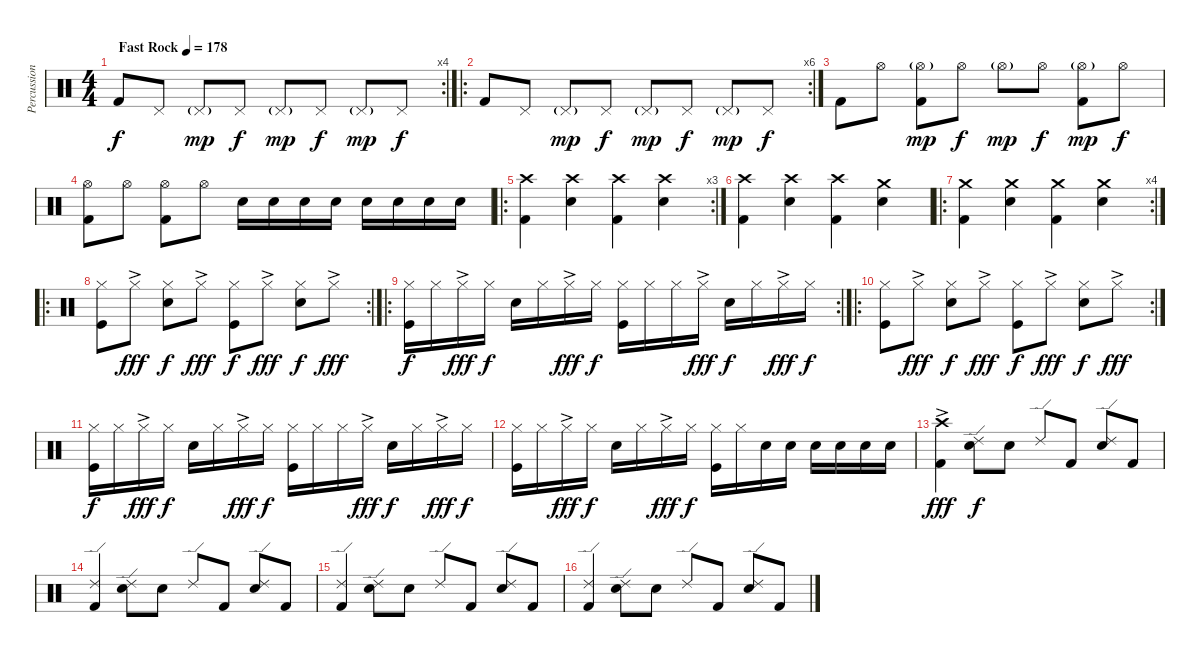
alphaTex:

\track ("Percussions" "Percussion") {instrument percussion}
\staff {score}
\articulation defaults
\rc 4
\ts (4 4)
\tempo (178 "Fast Rock")
\clef neutral
\ks c "Kick (hit) 2".8{dy f} "Pedal Hi-Hat (hit)".8 "Pedal Hi-Hat (hit)"{g}.8{dy mp} "Pedal Hi-Hat (hit)".8{dy f} "Pedal Hi-Hat (hit)"{g}.8{dy mp} "Pedal Hi-Hat (hit)".8{dy f} "Pedal Hi-Hat (hit)"{g}.8{dy mp} "Pedal Hi-Hat (hit)".8{dy f}
|
\ro
\rc 6 "Kick (hit) 2".8 "Pedal Hi-Hat (hit)".8 "Pedal Hi-Hat (hit)"{g}.8{dy mp} "Pedal Hi-Hat (hit)".8{dy f} "Pedal Hi-Hat (hit)"{g}.8{dy mp} "Pedal Hi-Hat (hit)".8{dy f} "Pedal Hi-Hat (hit)"{g}.8{dy mp} "Pedal Hi-Hat (hit)".8{dy f}
|
"Kick (hit) 2".8 "Hi-Hat (open)".8 ("Hi-Hat (open)"{g} "Kick (hit) 2").8{dy mp} "Hi-Hat (open)".8{dy f} "Hi-Hat (open)"{g}.8{dy mp} "Hi-Hat (open)".8{dy f} ("Hi-Hat (open)"{g} "Kick (hit) 2").8{dy mp} "Hi-Hat (open)".8{dy f} |
("Kick (hit) 2" "Hi-Hat (open)").8 "Hi-Hat (open)".8 ("Hi-Hat (open)" "Kick (hit) 2").8 "Hi-Hat (open)".8 "Electric Snare (hit)".16 "Electric Snare (hit)".16 "Electric Snare (hit)".16 "Electric Snare (hit)".16 "Electric Snare (hit)".16 "Electric Snare (hit)".16 "Electric Snare (hit)".16 "Electric Snare (hit)".16 |
\ro
\rc 3
("Crash high (hit)" "Kick (hit) 2").4 ("Crash high (hit)" "Electric Snare (hit)").4 ("Crash high (hit)" "Kick (hit) 2").4 ("Crash high (hit)" "Electric Snare (hit)").4 |
("Crash high (hit)" "Kick (hit) 2").4 ("Crash high (hit)" "Electric Snare (hit)").4 ("Crash high (hit)" "Kick (hit) 2").4 ("Crash medium (hit)" "Electric Snare (hit)").4 |
\ro
\rc 4
("Crash medium (hit)" "Kick (hit) 2").4 ("Crash medium (hit)" "Electric Snare (hit)").4 ("Crash medium (hit)" "Kick (hit) 2").4 ("Crash medium (hit)" "Electric Snare (hit)").4 |
\ro
\rc 2
("Hi-Hat (closed)" "Kick (hit)").8 "Hi-Hat (closed)"{ac}.8{dy fff} ("Hi-Hat (closed)" "Snare (hit) 2").8{dy f} "Hi-Hat (closed)"{ac}.8{dy fff} ("Hi-Hat (closed)" "Kick (hit)").8{dy f} "Hi-Hat (closed)"{ac}.8{dy fff} ("Hi-Hat (closed)" "Snare (hit) 2").8{dy f} "Hi-Hat (closed)"{ac}.8{dy fff} |
\ro
\rc 2
("Hi-Hat (closed)" "Kick (hit)").16{dy f} "Hi-Hat (closed)".16 "Hi-Hat (closed)"{ac}.16{dy fff} "Hi-Hat (closed)".16{dy f} "Snare (hit) 2".16 "Hi-Hat (closed)".16 "Hi-Hat (closed)"{ac}.16{dy fff} "Hi-Hat (closed)".16{dy f} ("Hi-Hat (closed)" "Kick (hit)").16 "Hi-Hat (closed)".16 "Hi-Hat (closed)".16 "Hi-Hat (closed)"{ac}.16{dy fff} "Snare (hit) 2".16{dy f} "Hi-Hat (closed)".16 "Hi-Hat (closed)"{ac}.16{dy fff} "Hi-Hat (closed)".16{dy f} |
\ro
\rc 2
("Hi-Hat (closed)" "Kick (hit)").8 "Hi-Hat (closed)"{ac}.8{dy fff} ("Hi-Hat (closed)" "Snare (hit) 2").8{dy f} "Hi-Hat (closed)"{ac}.8{dy fff} ("Hi-Hat (closed)" "Kick (hit)").8{dy f} "Hi-Hat (closed)"{ac}.8{dy fff} ("Hi-Hat (closed)" "Snare (hit) 2").8{dy f} "Hi-Hat (closed)"{ac}.8{dy fff} |
("Hi-Hat (closed)" "Kick (hit)").16{dy f} "Hi-Hat (closed)".16 "Hi-Hat (closed)"{ac}.16{dy fff} "Hi-Hat (closed)".16{dy f} "Snare (hit) 2".16 "Hi-Hat (closed)".16 "Hi-Hat (closed)"{ac}.16{dy fff} "Hi-Hat (closed)".16{dy f} ("Hi-Hat (closed)" "Kick (hit)").16 "Hi-Hat (closed)".16 "Hi-Hat (closed)".16 "Hi-Hat (closed)"{ac}.16{dy fff} "Snare (hit) 2".16{dy f} "Hi-Hat (closed)".16 "Hi-Hat (closed)"{ac}.16{dy fff} "Hi-Hat (closed)".16{dy f} |
("Hi-Hat (closed)" "Kick (hit)").16 "Hi-Hat (closed)".16 "Hi-Hat (closed)"{ac}.16{dy fff} "Hi-Hat (closed)".16{dy f} "Snare (hit) 2".16 "Hi-Hat (closed)".16 "Hi-Hat (closed)"{ac}.16{dy fff} "Hi-Hat (closed)".16{dy f} ("Hi-Hat (closed)" "Kick (hit)").16 "Hi-Hat (closed)".16 "Electric Snare (hit)".16 "Electric Snare (hit)".16 "Electric Snare (hit)".16 "Electric Snare (hit)".16 "Electric Snare (hit)".16 "Electric Snare (hit)".16 |
("Crash high (hit)"{ac} "Kick (hit) 2"{ac}).4{dy fff} ("Ride (edge) 2" "Electric Snare (hit)").8{dy f} "Electric Snare (hit)".8 "Ride (edge) 2".8 "Kick (hit) 2".8 ("Ride (edge) 2" "Electric Snare (hit)").8 "Kick (hit) 2".8 |
("Ride (edge) 2" "Kick (hit) 2").4 ("Ride (edge) 2" "Electric Snare (hit)").8 "Electric Snare (hit)".8 "Ride (edge) 2".8 "Kick (hit) 2".8 ("Ride (edge) 2" "Electric Snare (hit)").8 "Kick (hit) 2".8 |
("Ride (edge) 2" "Kick (hit) 2").4 ("Ride (edge) 2" "Electric Snare (hit)").8 "Electric Snare (hit)".8 "Ride (edge) 2".8 "Kick (hit) 2".8 ("Ride (edge) 2" "Electric Snare (hit)").8 "Kick (hit) 2".8 |
("Ride (edge) 2" "Kick (hit) 2").4 ("Ride (edge) 2" "Electric Snare (hit)").8 "Electric Snare (hit)".8 "Ride (edge) 2".8 "Kick (hit) 2".8 ("Ride (edge) 2" "Electric Snare (hit)").8 "Kick (hit) 2".8
